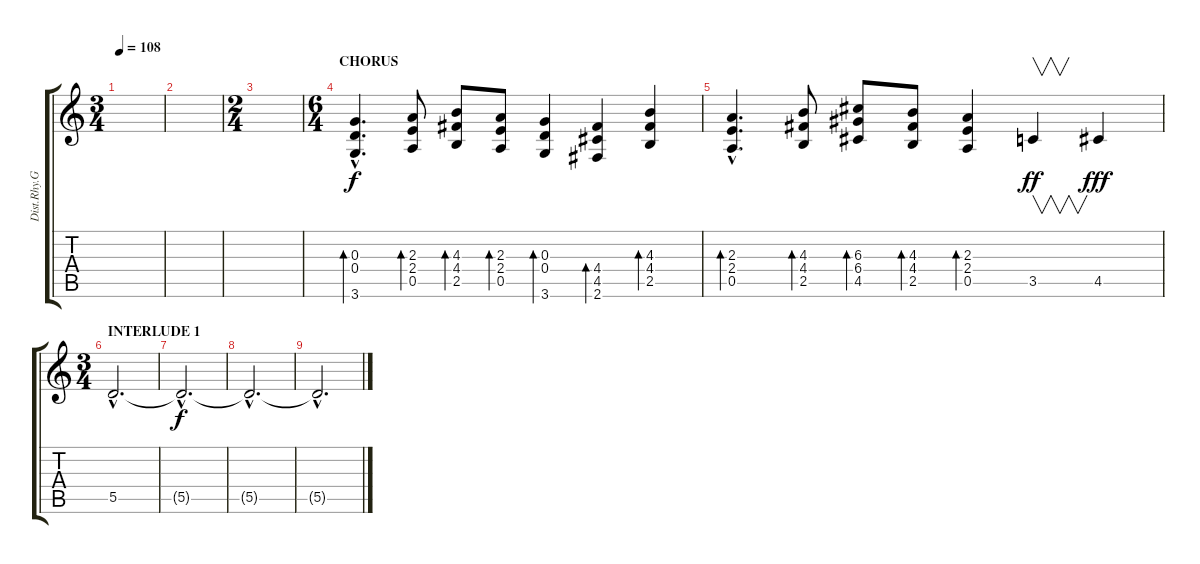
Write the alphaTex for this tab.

\track ("Dist.Rhy.Gtr.1" "Dist.Rhy.G") {instrument distortionguitar}
\staff {score tabs}
\tuning (E4 B3 G3 D3 A2 E2) {hide}
\ts (3 4)
\tempo 108
\clef g2
\ks c
|
|
\ts (2 4)
|
\ts (6 4)
\section ("" "CHORUS")
(0.3{hac} 0.4{hac} 3.6{hac}).4{d bd 60 volume 13} (2.3 2.4 0.5).8{bd 60} (4.3 4.4 2.5).8{bd 30} (2.3 2.4 0.5).8{bd 30} (0.3 0.4 3.6).4{bd 30} (4.4 4.5 2.6).4{bd 30} (4.3 4.4 2.5).4{bd 60} |
(2.3{hac} 2.4{hac} 0.5{hac}).4{d bd 60} (4.3 4.4 2.5).8{bd 30} (6.3 6.4 4.5).8{bd 30} (4.3 4.4 2.5).8{bd 30} (2.3 2.4 0.5).4{bd 30} 3.5.4{v dy ff} 4.5.4{dy fff} |
\ts (3 4)
\section ("" "INTERLUDE 1")
5.5{hac}.2{d volume 8} |
5.5{hac t}.2{d dy f} |
5.5{hac t}.2{d volume 0} |
5.5{hac t}.2{d}
